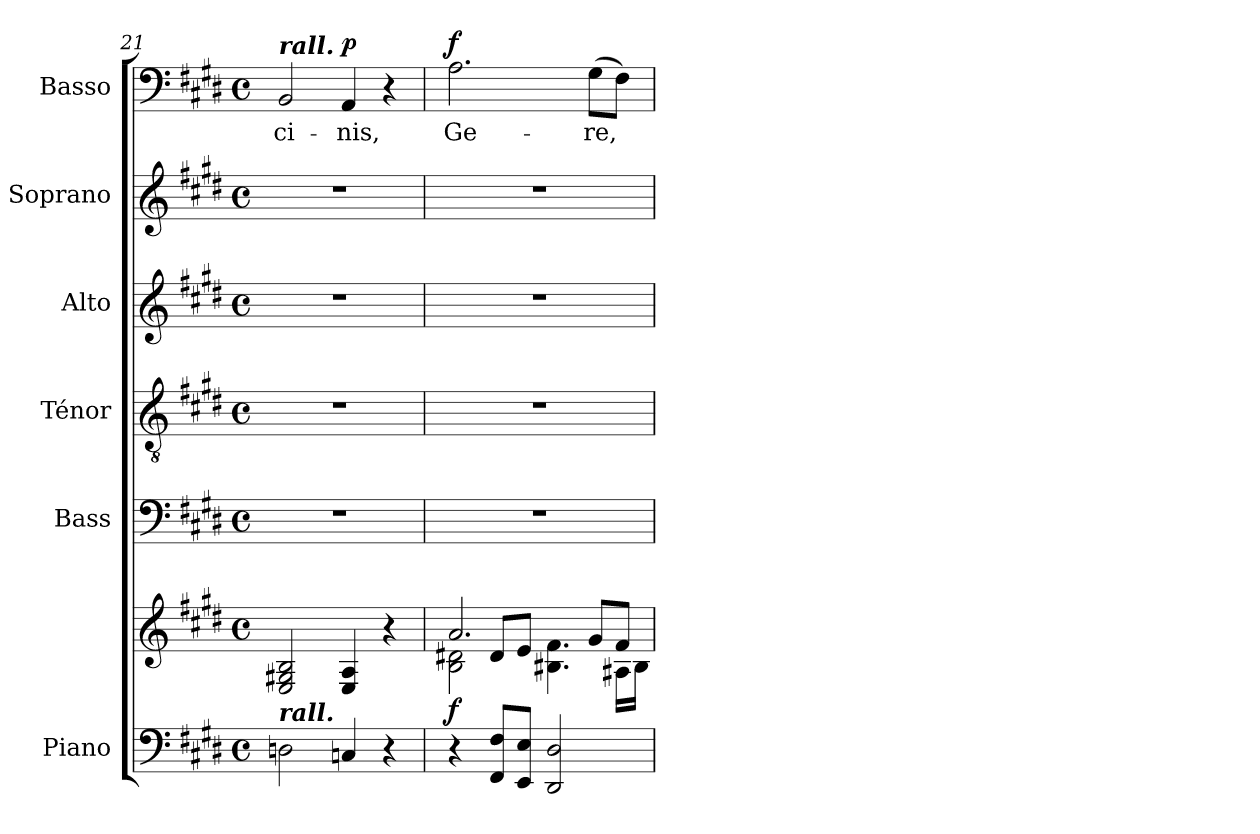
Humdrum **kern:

**kern	**kern	**dynam	**kern	**kern	**kern	**kern	**kern	**text	**dynam
*part6	*part6	*part6	*part5	*part4	*part3	*part2	*part1	*part1	*part1
*staff7	*staff6	*staff6/7	*staff5	*staff4	*staff3	*staff2	*staff1	*staff1	*staff1
*I"Piano	*	*	*I"Bass	*I"Ténor	*I"Alto	*I"Soprano	*I"Basso	*	*
*I'Pno.	*	*	*I'B.	*I'T.	*I'A.	*I'S.	*I'B	*	*
*clefF4	*clefG2	*	*clefF4	*clefGv2	*clefG2	*clefG2	*clefF4	*	*
*k[f#c#g#d#]	*k[f#c#g#d#]	*	*k[f#c#g#d#]	*k[f#c#g#d#]	*k[f#c#g#d#]	*k[f#c#g#d#]	*k[f#c#g#d#]	*	*
*M4/4	*M4/4	*	*M4/4	*M4/4	*M4/4	*M4/4	*M4/4	*	*
*met(c)	*met(c)	*	*met(c)	*met(c)	*met(c)	*met(c)	*met(c)	*	*
=21	=21	=21	=21	=21	=21	=21	=21	=21	=21
!	!	!	!	!	!	!	!LO:TX:a:Bi:t=rall.	!	!
!LO:TX:a:Bi:t=rall.	!	!	!	!	!	!	!	!	!
!	!	!	!	!	!	!	!	!LO:LY:b	!
2Dn\	2E/ 2G#X/ 2B/	.	1r	1r	1r	1r	2BB/	ci-	.
!	!	!	!	!	!	!	!	!LO:LY:b	!LO:DY:b
4Cn/	4E/ 4A/	.	.	.	.	.	4AA/	-nis,	p
4r	4r	.	.	.	.	.	4r	.	.
=22	=22	=22	=22	=22	=22	=22	=22	=22	=22
*	*^	*	*	*	*	*	*	*	*
*	*	*^	*	*	*	*	*	*	*	*
!	!	!	!	!LO:DY:a=2	!	!	!	!	!	!LO:LY:b	!LO:DY:a
4r	2.a/	2B\ 2d#X\	4ryy	f	1r	1r	1r	1r	2.A\	Ge-	f
8FF#/ 8F#/L	.	.	8d#/L	.	.	.	.	.	.	.	.
8EE/ 8E/J	.	.	8e/J	.	.	.	.	.	.	.	.
2DD#/ 2D#/	.	4.B#X\ 4.f#\	2ryy	.	.	.	.	.	.	.	.
!	!	!	!	!	!	!	!	!	!	!LO:LY:b	!
.	8g#/L	.	.	.	.	.	.	.	(>8G#\L	-re,	.
.	8f#/J	16A#X\LL	.	.	.	.	.	.	8F#\J)	.	.
.	.	16B#\JJ	.	.	.	.	.	.	.	.	.
*	*v	*v	*v	*	*	*	*	*	*	*	*
=	=	=	=	=	=	=	=	=	=
*-	*-	*-	*-	*-	*-	*-	*-	*-	*-
